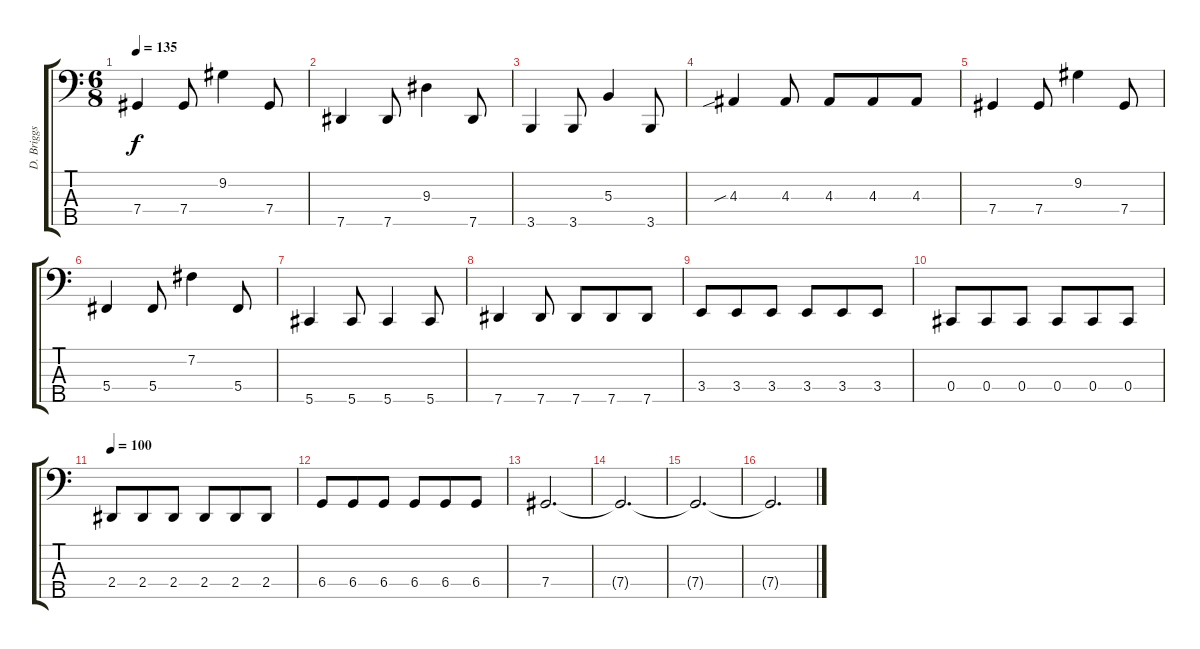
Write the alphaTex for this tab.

\track ("D. Briggs Bass" "D. Briggs ") {instrument electricbassfinger}
\staff {score tabs}
\tuning (E2 B1 Gb1 Db1 Ab0) {hide}
\ts (6 8)
\tempo 135
\clef f4
\ks c
7.4.4{dy f} 7.4.8 9.2.4 7.4.8 |
7.5.4 7.5.8 9.3.4 7.5.8 |
3.5.4 3.5.8 5.3.4 3.5.8 |
4.3{sib}.4 4.3.8 4.3.8 4.3.8 4.3.8 |
7.4.4 7.4.8 9.2.4 7.4.8 |
5.4.4 5.4.8 7.2.4 5.4.8 |
5.5.4 5.5.8 5.5.4 5.5.8 |
7.5.4 7.5.8 7.5.8 7.5.8 7.5.8 |
3.4.8 3.4.8 3.4.8 3.4.8 3.4.8 3.4.8 |
0.4.8 0.4.8 0.4.8 0.4.8 0.4.8 0.4.8 |
\tempo 100
2.4.8 2.4.8 2.4.8 2.4.8 2.4.8 2.4.8 |
6.4.8 6.4.8 6.4.8 6.4.8 6.4.8 6.4.8 |
7.4.2{d} |
7.4{t}.2{d} |
7.4{t}.2{d volume 0} |
7.4{t}.2{d}
